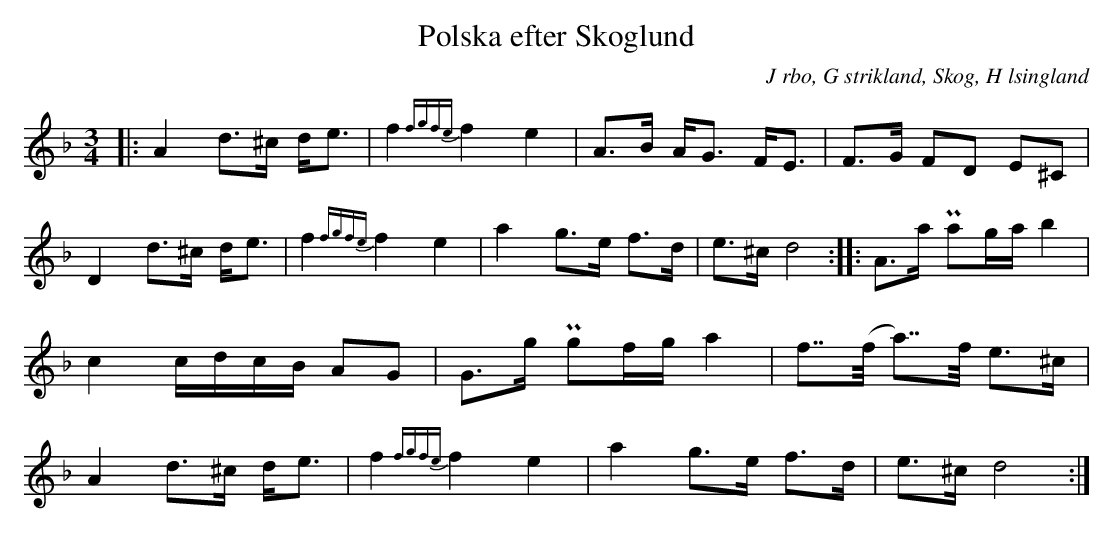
X:1
T: Polska efter Skoglund
O:J rbo, G strikland, Skog, H lsingland
O:Skog, H lsingland
M: 3/4
L: 1/16
K: Dm
|:A4 d2>^c2 d2<e2 |f4 {fgfe}f4 e4| A2>B2 A2<G2 F2<E2|F2>G2 F2D2 E2^C2|D4 d2>^c2 d2<e2 |f4 {fgfe}f4 e4|a4 g2>e2 f2>d2|e2>^c2 d8:||:A2>a2 Pa2ga b4|c4 cdcB A2G2|G2>g2 Pg2fg  a4|f2>>(f2 a2)>>f2 e2>^c2|A4 d2>^c2 d2<e2 |f4 {fgfe}f4 e4|a4 g2>e2 f2>d2|e2>^c2 d8:|
